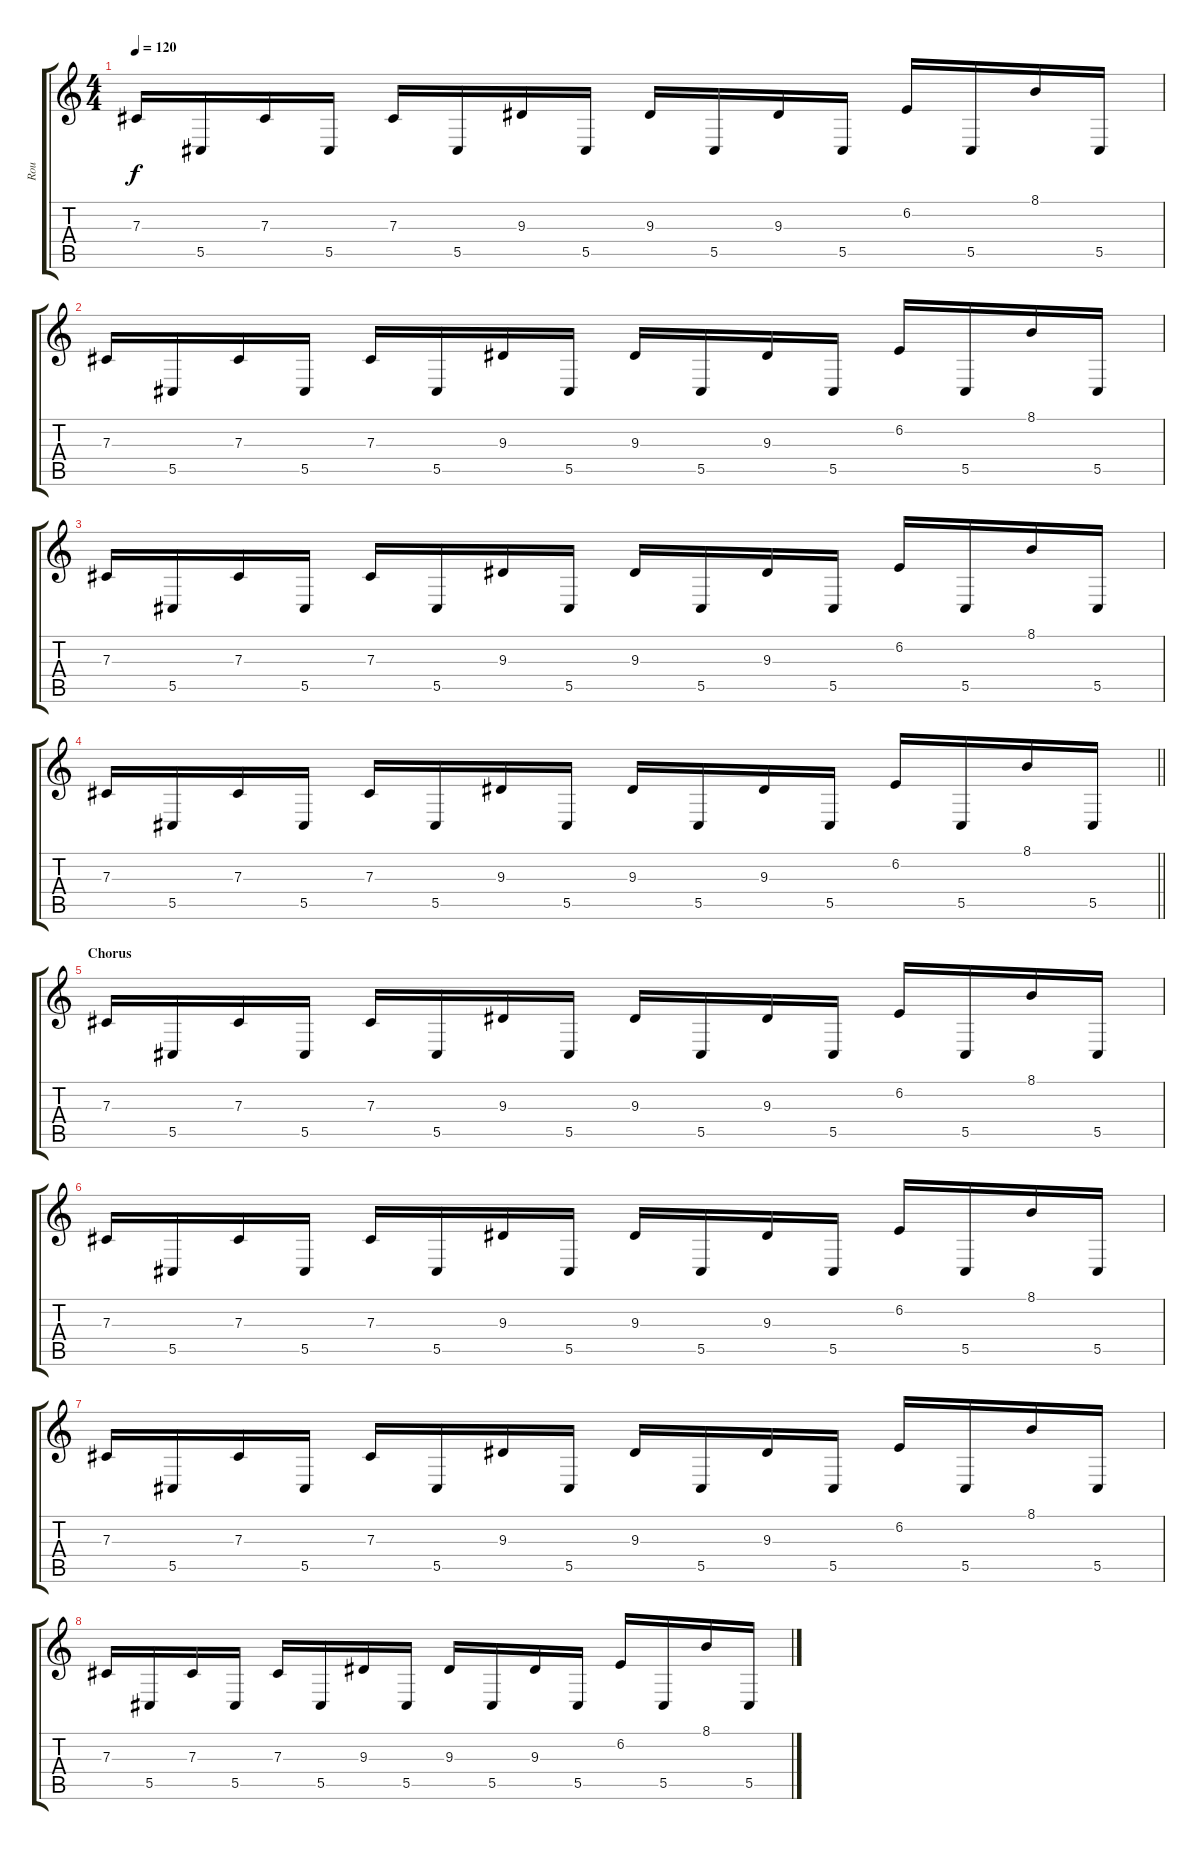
\track ("Rou" "Rou") {instrument lead2sawtooth}
\staff {score tabs}
\tuning (Eb4 Bb3 Gb3 Db3 Ab2 Db2) {hide}
\ts (4 4)
\tempo 120
\clef g2
\ks c
7.3.16{dy f} 5.5.16 7.3.16 5.5.16 7.3.16 5.5.16 9.3.16 5.5.16 9.3.16 5.5.16 9.3.16 5.5.16 6.2.16 5.5.16 8.1.16 5.5.16 |
7.3.16 5.5.16 7.3.16 5.5.16 7.3.16 5.5.16 9.3.16 5.5.16 9.3.16 5.5.16 9.3.16 5.5.16 6.2.16 5.5.16 8.1.16 5.5.16 |
7.3.16 5.5.16 7.3.16 5.5.16 7.3.16 5.5.16 9.3.16 5.5.16 9.3.16 5.5.16 9.3.16 5.5.16 6.2.16 5.5.16 8.1.16 5.5.16 |
\barLineRight lightlight
7.3.16 5.5.16 7.3.16 5.5.16 7.3.16 5.5.16 9.3.16 5.5.16 9.3.16 5.5.16 9.3.16 5.5.16 6.2.16 5.5.16 8.1.16 5.5.16 |
\section ("" "Chorus")
7.3.16 5.5.16 7.3.16 5.5.16 7.3.16 5.5.16 9.3.16 5.5.16 9.3.16 5.5.16 9.3.16 5.5.16 6.2.16 5.5.16 8.1.16 5.5.16 |
7.3.16 5.5.16 7.3.16 5.5.16 7.3.16 5.5.16 9.3.16 5.5.16 9.3.16 5.5.16 9.3.16 5.5.16 6.2.16 5.5.16 8.1.16 5.5.16 |
7.3.16 5.5.16 7.3.16 5.5.16 7.3.16 5.5.16 9.3.16 5.5.16 9.3.16 5.5.16 9.3.16 5.5.16 6.2.16 5.5.16 8.1.16 5.5.16 |
7.3.16 5.5.16 7.3.16 5.5.16 7.3.16 5.5.16 9.3.16 5.5.16 9.3.16 5.5.16 9.3.16 5.5.16 6.2.16 5.5.16 8.1.16 5.5.16
